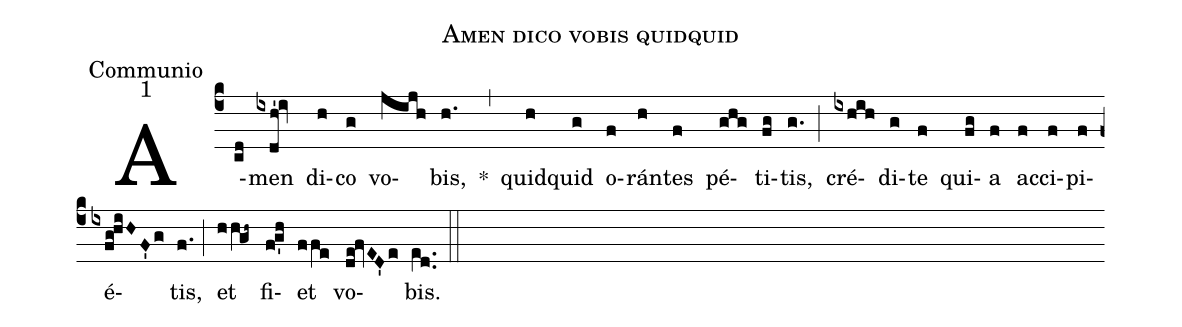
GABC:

name:Amen dico vobis quidquid;
office-part:Communio;
mode:1;
%%
(c4) A(cd)men(ixdh'!iv) di(h)co(g) vo(jijh)bis,(h.) *(,) quid(h)quid(g) o(f)rán(h)tes(f) pé(ghg)ti(fg)tis,(g.) (;) cré(ixhih)di(g)te(f) qui(fg)a(f) ac(f)ci(f)pi(f)é(ixfg!hiHF'g)tis,(f.) (;) et(hhV!gh~) fi(fg'h)et(ffe) vo(de!fvED'e)bis.(e[ll:1]d..) (::)
